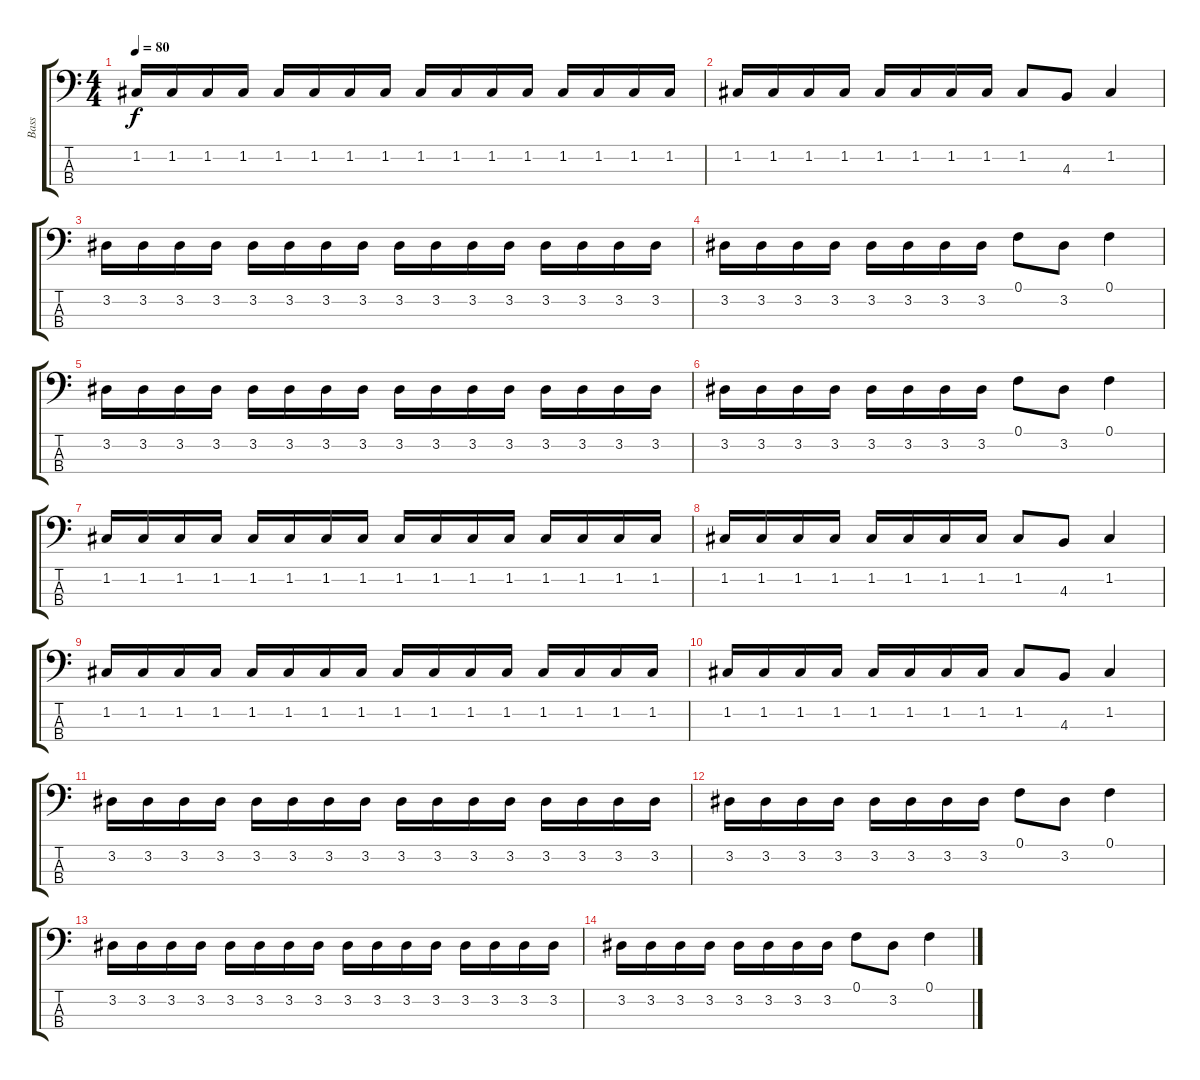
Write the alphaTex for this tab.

\track ("Bass" "Bass") {instrument electricbassfinger}
\staff {score tabs}
\tuning (F2 C2 G1 D1) {hide}
\ts (4 4)
\tempo 80
\clef f4
\ks c
1.2.16{dy f} 1.2.16 1.2.16 1.2.16 1.2.16 1.2.16 1.2.16 1.2.16 1.2.16 1.2.16 1.2.16 1.2.16 1.2.16 1.2.16 1.2.16 1.2.16 |
1.2.16 1.2.16 1.2.16 1.2.16 1.2.16 1.2.16 1.2.16 1.2.16 1.2.8 4.3.8 1.2.4 |
3.2.16 3.2.16 3.2.16 3.2.16 3.2.16 3.2.16 3.2.16 3.2.16 3.2.16 3.2.16 3.2.16 3.2.16 3.2.16 3.2.16 3.2.16 3.2.16 |
3.2.16 3.2.16 3.2.16 3.2.16 3.2.16 3.2.16 3.2.16 3.2.16 0.1.8 3.2.8 0.1.4 |
3.2.16 3.2.16 3.2.16 3.2.16 3.2.16 3.2.16 3.2.16 3.2.16 3.2.16 3.2.16 3.2.16 3.2.16 3.2.16 3.2.16 3.2.16 3.2.16 |
3.2.16 3.2.16 3.2.16 3.2.16 3.2.16 3.2.16 3.2.16 3.2.16 0.1.8 3.2.8 0.1.4 |
1.2.16{volume 12} 1.2.16 1.2.16 1.2.16 1.2.16 1.2.16 1.2.16 1.2.16 1.2.16 1.2.16 1.2.16 1.2.16 1.2.16 1.2.16 1.2.16 1.2.16 |
1.2.16 1.2.16 1.2.16 1.2.16 1.2.16 1.2.16 1.2.16 1.2.16 1.2.8 4.3.8 1.2.4 |
1.2.16 1.2.16 1.2.16 1.2.16 1.2.16 1.2.16 1.2.16 1.2.16 1.2.16 1.2.16 1.2.16 1.2.16 1.2.16 1.2.16 1.2.16 1.2.16 |
1.2.16 1.2.16 1.2.16 1.2.16 1.2.16 1.2.16 1.2.16 1.2.16 1.2.8 4.3.8 1.2.4 |
3.2.16{volume 10} 3.2.16 3.2.16 3.2.16 3.2.16 3.2.16 3.2.16 3.2.16 3.2.16 3.2.16 3.2.16 3.2.16 3.2.16 3.2.16 3.2.16 3.2.16 |
3.2.16{volume 8} 3.2.16 3.2.16 3.2.16 3.2.16 3.2.16 3.2.16 3.2.16 0.1.8 3.2.8 0.1.4 |
3.2.16{volume 5} 3.2.16 3.2.16 3.2.16 3.2.16 3.2.16 3.2.16 3.2.16 3.2.16 3.2.16 3.2.16 3.2.16 3.2.16 3.2.16 3.2.16 3.2.16 |
3.2.16{volume 2} 3.2.16 3.2.16 3.2.16 3.2.16 3.2.16 3.2.16 3.2.16 0.1.8 3.2.8 0.1.4
